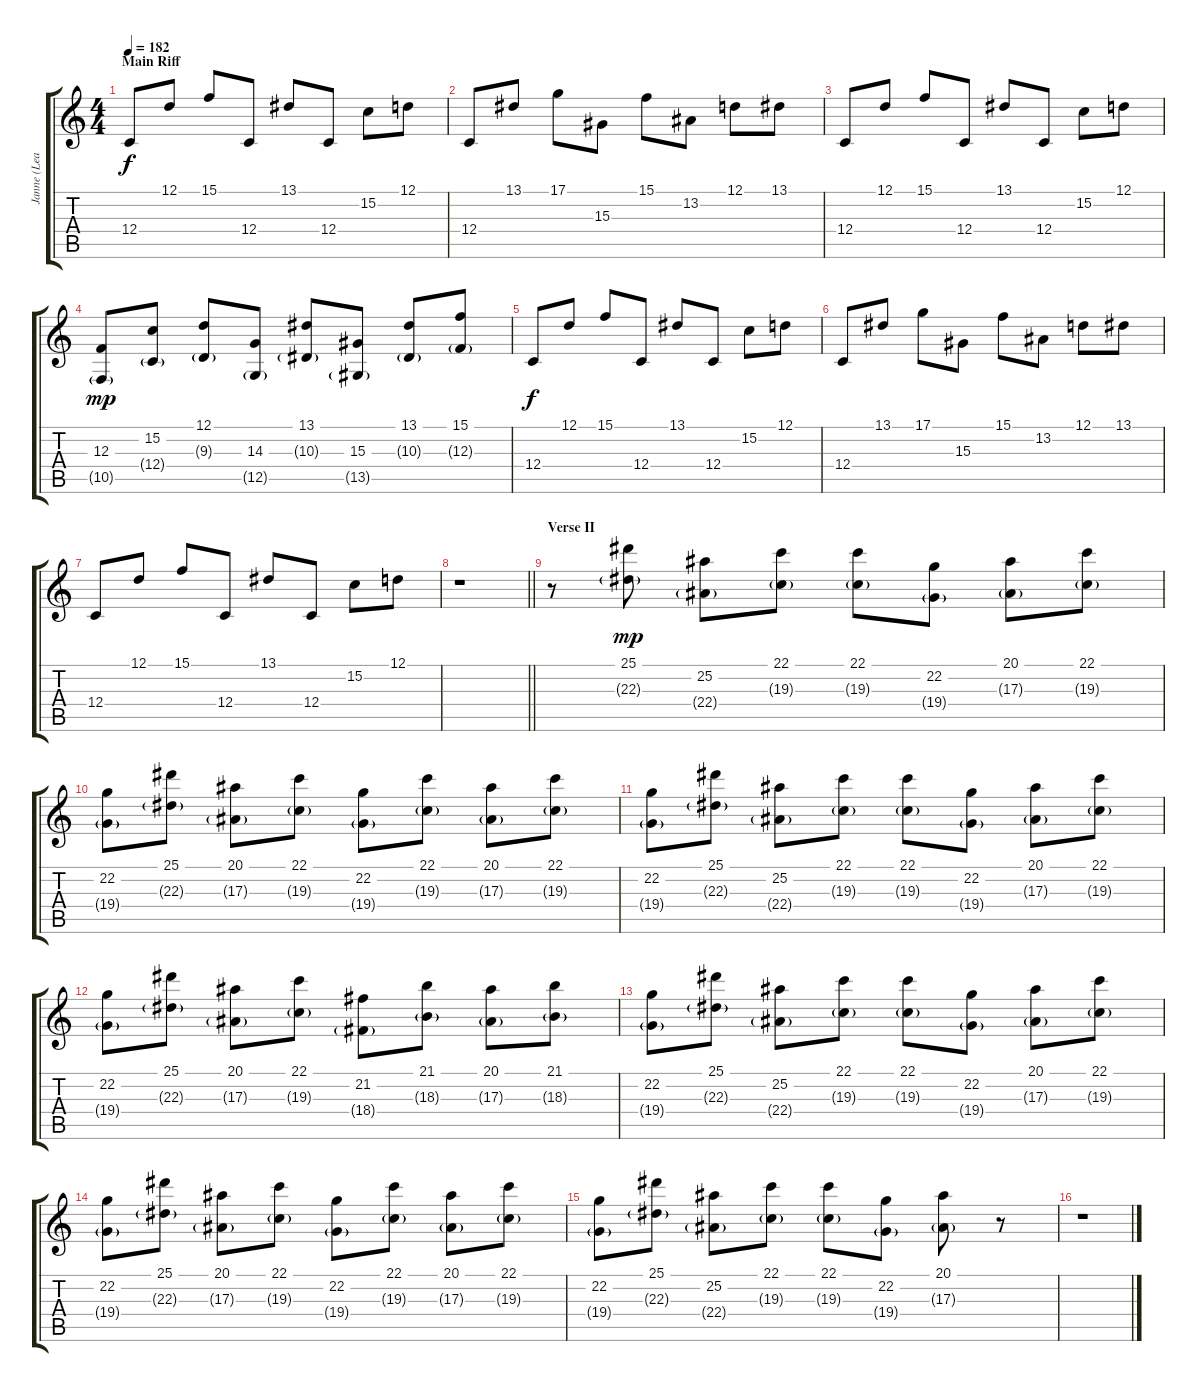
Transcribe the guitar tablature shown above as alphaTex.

\track ("Janne (Lead II)" "Janne (Lea") {instrument synthstrings2}
\staff {score tabs}
\tuning (D4 A3 F3 C3 G2 D2) {hide}
\ts (4 4)
\section ("" "Main Riff")
\tempo 182
\clef g2
\ks c
12.4.8{dy f volume 13 instrument stringensemble1} 12.1.8 15.1.8 12.4.8 13.1.8 12.4.8 15.2.8 12.1.8 |
12.4.8 13.1.8 17.1.8 15.3.8 15.1.8 13.2.8 12.1.8 13.1.8 |
12.4.8 12.1.8 15.1.8 12.4.8 13.1.8 12.4.8 15.2.8 12.1.8 |
(12.3 10.5{g}).8{dy mp volume 11 instrument synthstrings2} (15.2 12.4{g}).8 (12.1 9.3{g}).8 (14.3 12.5{g}).8 (13.1 10.3{g}).8 (15.3 13.5{g}).8 (13.1 10.3{g}).8 (15.1 12.3{g}).8 |
12.4.8{dy f volume 13 instrument stringensemble1} 12.1.8 15.1.8 12.4.8 13.1.8 12.4.8 15.2.8 12.1.8 |
12.4.8 13.1.8 17.1.8 15.3.8 15.1.8 13.2.8 12.1.8 13.1.8 |
12.4.8 12.1.8 15.1.8 12.4.8 13.1.8 12.4.8 15.2.8 12.1.8 |
\barLineRight lightlight
r.1 |
\section ("" "Verse II")
r.8 (25.1 22.3{g}).8{dy mp volume 8 instrument synthstrings2} (25.2 22.4{g}).8 (22.1 19.3{g}).8 (22.1 19.3{g}).8 (22.2 19.4{g}).8 (20.1 17.3{g}).8 (22.1 19.3{g}).8 |
(22.2 19.4{g}).8 (25.1 22.3{g}).8 (20.1 17.3{g}).8 (22.1 19.3{g}).8 (22.2 19.4{g}).8 (22.1 19.3{g}).8 (20.1 17.3{g}).8 (22.1 19.3{g}).8 |
(22.2 19.4{g}).8 (25.1 22.3{g}).8 (25.2 22.4{g}).8 (22.1 19.3{g}).8 (22.1 19.3{g}).8 (22.2 19.4{g}).8 (20.1 17.3{g}).8 (22.1 19.3{g}).8 |
(22.2 19.4{g}).8 (25.1 22.3{g}).8 (20.1 17.3{g}).8 (22.1 19.3{g}).8 (21.2 18.4{g}).8 (21.1 18.3{g}).8 (20.1 17.3{g}).8 (21.1 18.3{g}).8 |
(22.2 19.4{g}).8 (25.1 22.3{g}).8 (25.2 22.4{g}).8 (22.1 19.3{g}).8 (22.1 19.3{g}).8 (22.2 19.4{g}).8 (20.1 17.3{g}).8 (22.1 19.3{g}).8 |
(22.2 19.4{g}).8 (25.1 22.3{g}).8 (20.1 17.3{g}).8 (22.1 19.3{g}).8 (22.2 19.4{g}).8 (22.1 19.3{g}).8 (20.1 17.3{g}).8 (22.1 19.3{g}).8 |
(22.2 19.4{g}).8 (25.1 22.3{g}).8 (25.2 22.4{g}).8 (22.1 19.3{g}).8 (22.1 19.3{g}).8 (22.2 19.4{g}).8 (20.1 17.3{g}).8 r.8{volume 0} |
r.1
